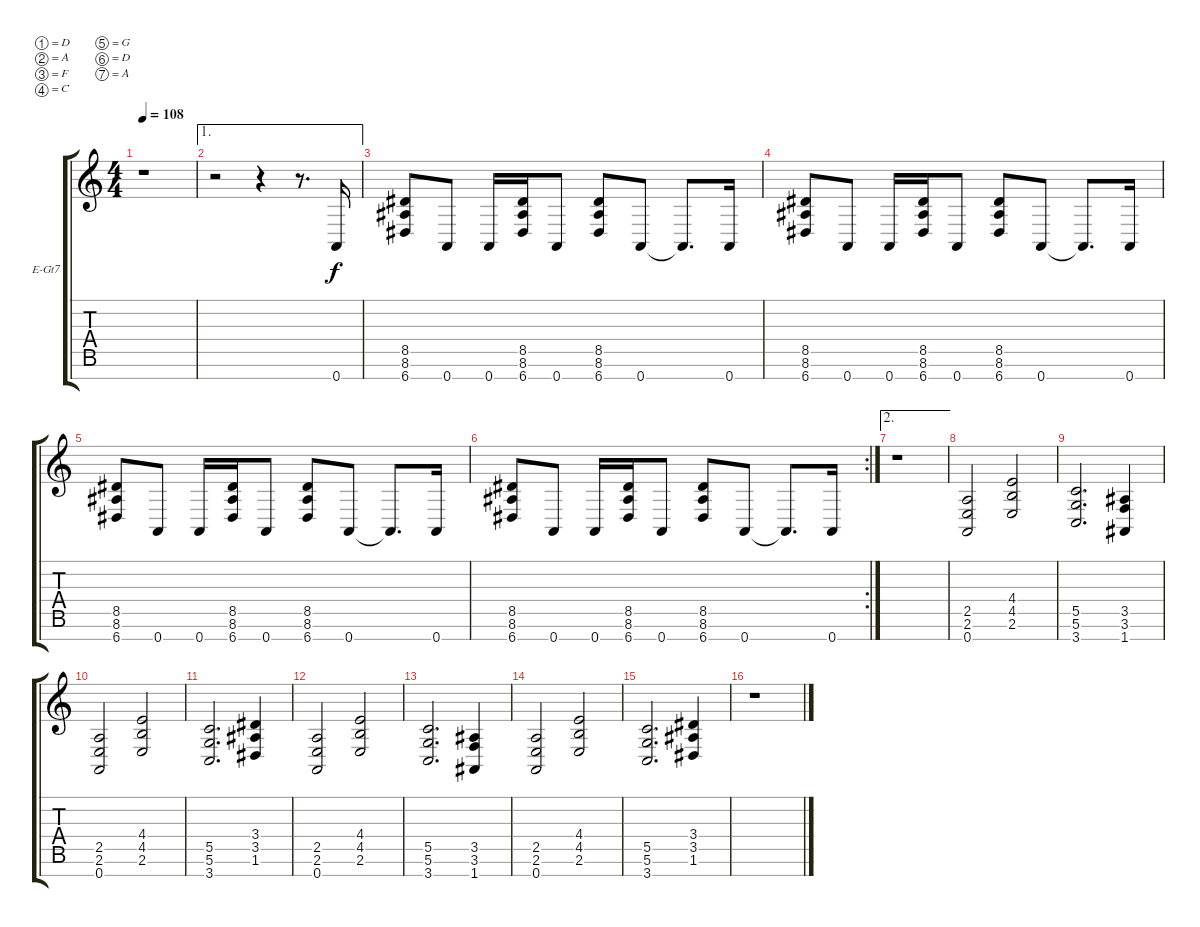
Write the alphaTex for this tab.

\bracketExtendMode groupsimilarinstruments
\firstSystemTrackNameOrientation horizontal
\otherSystemsTrackNameOrientation horizontal
\track ("Munky" "E-Gt7") {instrument distortionguitar}
\staff {score tabs}
\tuning (D4 A3 F3 C3 G2 D2 A1)
\ts (4 4)
\tempo 108
\clef g2
\ks c
r.1{dy mp} |
\ae 1
r.2 r.4 r.8{d} 0.7.16{dy f} |
(8.5 8.6 6.7).8 0.7.8 0.7.16 (8.5 8.6 6.7).16 0.7.8 (8.5 8.6 6.7).8 0.7.8 0.7{t}.8{d} 0.7.16 |
(8.5 8.6 6.7).8 0.7.8 0.7.16 (8.5 8.6 6.7).16 0.7.8 (8.5 8.6 6.7).8 0.7.8 0.7{t}.8{d} 0.7.16 |
(8.5 8.6 6.7).8 0.7.8 0.7.16 (8.5 8.6 6.7).16 0.7.8 (8.5 8.6 6.7).8 0.7.8 0.7{t}.8{d} 0.7.16 |
\rc 2
(8.5 8.6 6.7).8 0.7.8 0.7.16 (8.5 8.6 6.7).16 0.7.8 (8.5 8.6 6.7).8 0.7.8 0.7{t}.8{d} 0.7.16 |
\ae 2
r.1 |
(2.5 2.6 0.7).2 (4.4 4.5 2.6).2 |
(5.5 5.6 3.7).2{d} (3.5 3.6 1.7).4 |
(2.5 2.6 0.7).2 (4.4 4.5 2.6).2 |
(5.5 5.6 3.7).2{d} (3.4 3.5 1.6).4 |
(2.5 2.6 0.7).2 (4.4 4.5 2.6).2 |
(5.5 5.6 3.7).2{d} (3.5 3.6 1.7).4 |
(2.5 2.6 0.7).2 (4.4 4.5 2.6).2 |
(5.5 5.6 3.7).2{d} (3.4 3.5 1.6).4 |
r.1
